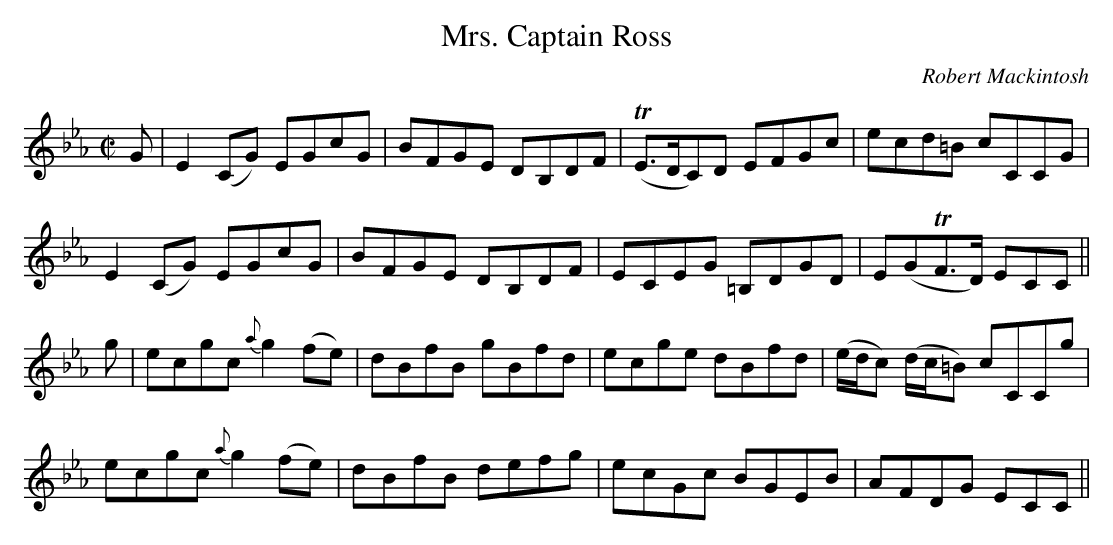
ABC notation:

X:1
T:Mrs. Captain Ross
C:Robert Mackintosh
M:C|
L:1/8
K:Cmin
G|E2 (CG) EGcG|BFGE DB,DF|T(E>DC)D EFGc|ecd=B cCCG|
E2 (CG) EGcG|BFGE DB,DF|ECEG =B,DGD|E(GTF>D) ECC||
g|ecgc {a}g2 (fe)|dBfB gBfd|ecge dBfd|(e/d/c) (d/c/=B) cCCg|
ecgc {a}g2 (fe)|dBfB defg|ecGc BGEB|AFDG ECC||
